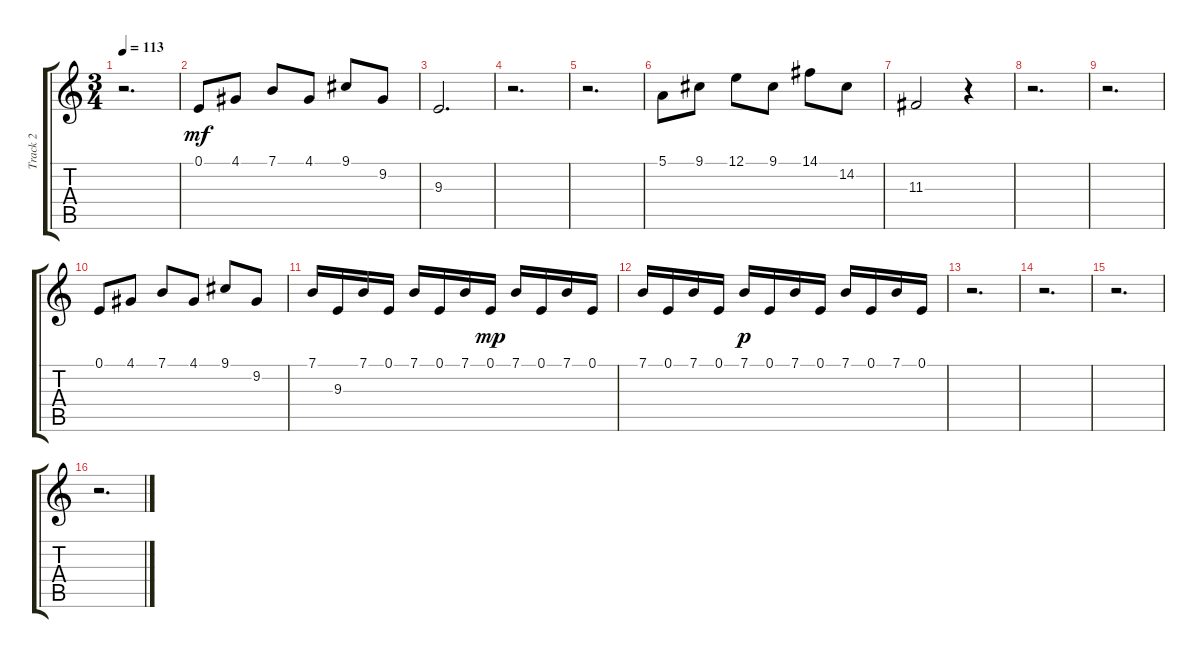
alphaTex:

\track ("Track 2" "Track 2") {instrument vibraphone}
\staff {score tabs}
\tuning (E4 B3 G3 D3 A2 E2) {hide}
\ts (3 4)
\tempo 113
\clef g2
\ks c
r.2{d dy pp} |
0.1.8{dy mf} 4.1.8 7.1.8 4.1.8 9.1.8 9.2.8 |
9.3.2{d} |
r.2{d} |
r.2{d} |
5.1.8 9.1.8 12.1.8 9.1.8 14.1.8 14.2.8 |
11.3.2 r.4 |
r.2{d} |
r.2{d} |
0.1.8 4.1.8 7.1.8 4.1.8 9.1.8 9.2.8 |
7.1.16 9.3.16 7.1.16 0.1.16 7.1.16 0.1.16 7.1.16 0.1.16{dy mp} 7.1.16 0.1.16 7.1.16 0.1.16 |
7.1.16 0.1.16 7.1.16 0.1.16 7.1.16{dy p} 0.1.16 7.1.16 0.1.16 7.1.16 0.1.16 7.1.16 0.1.16 |
r.2{d} |
r.2{d} |
r.2{d} |
r.2{d}
